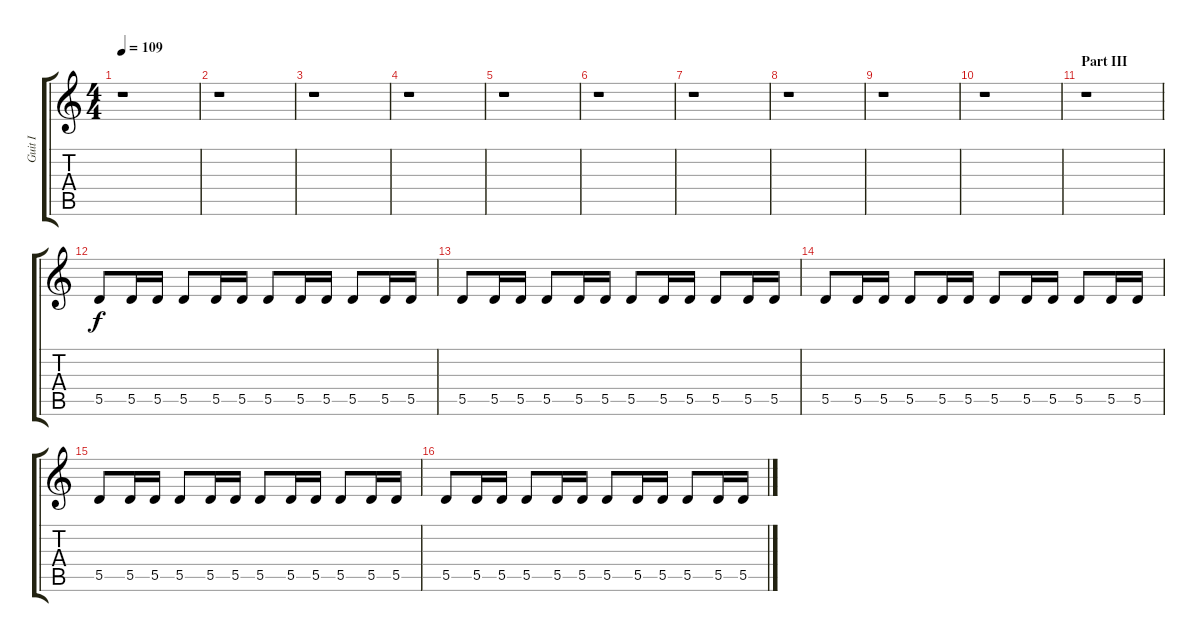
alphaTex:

\track ("Guit I" "Guit I") {instrument electricguitarclean}
\staff {score tabs}
\tuning (E4 B3 G3 D3 A2 E2) {hide}
\ts (4 4)
\tempo 109
\clef g2
\ks c
r.1{dy f} |
r.1 |
r.1 |
r.1 |
r.1 |
r.1 |
r.1 |
r.1 |
r.1 |
r.1 |
\section ("" "Part III")
r.1 |
5.5.8{instrument electricguitarclean} 5.5.16 5.5.16 5.5.8 5.5.16 5.5.16 5.5.8 5.5.16 5.5.16 5.5.8 5.5.16 5.5.16 |
5.5.8 5.5.16 5.5.16 5.5.8 5.5.16 5.5.16 5.5.8 5.5.16 5.5.16 5.5.8 5.5.16 5.5.16 |
5.5.8 5.5.16 5.5.16 5.5.8 5.5.16 5.5.16 5.5.8 5.5.16 5.5.16 5.5.8 5.5.16 5.5.16 |
5.5.8 5.5.16 5.5.16 5.5.8 5.5.16 5.5.16 5.5.8 5.5.16 5.5.16 5.5.8 5.5.16 5.5.16 |
5.5.8 5.5.16 5.5.16 5.5.8 5.5.16 5.5.16 5.5.8 5.5.16 5.5.16 5.5.8 5.5.16 5.5.16
